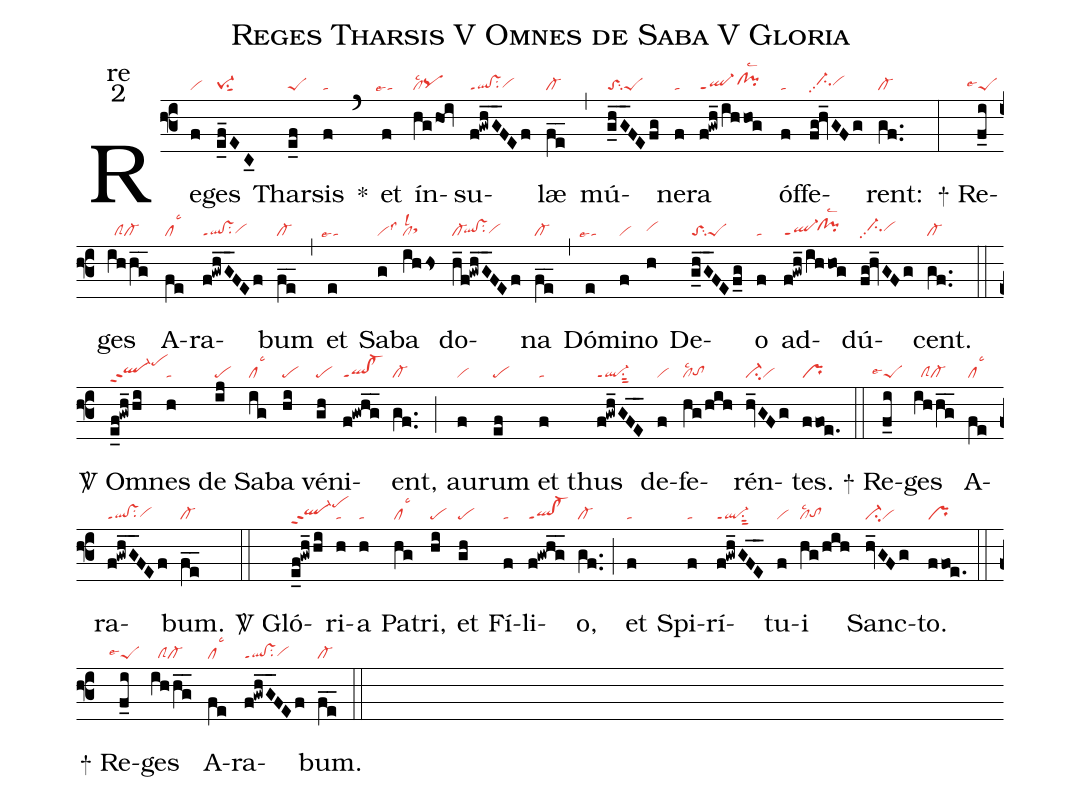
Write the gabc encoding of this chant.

name:Reges Tharsis V Omnes de Saba V Gloria;
office-part:re;
mode:2;
nabc-lines:1;
%%
(f3) Re(f|vi)ges(e_f_EC_0|pe-1su1sut1) Thar(e_f|peS)sis(f|ta) <sp>*</sp>(`) et(f|``talse4) ín(hg/hoi|cllsc2pqhg)su(f!gwhG__FEf|ql!vsppt1su2vihg)læ(fe__|cl-) (,) mú(g_hG__FEfg|toSsu2peS)ne(f|ta)ra(f!gwh_/ihhog|ql-ppt1clhh!pihhlsc2) óf(f|ta)fe(fg!hv_GFg|//ci-hhpp2vihh)rent:(gf..|cl-) (:)
<sp>+</sp> Re(f_i|```peSlse4)ges(ihhg__|//clScl-) A(fe|cllsc3)ra(f!gwhG__FEf|ql!vsppt1su2vihg)bum(fe__|cl-) (,) et(e|``talse4) Sa(g|vilss3)ba(ihhs|cllsl2sthh) do(h_f!gwhG__FEf|cl-`qlhg!vshgsu2vihg)na(fe__|cl-) (,) Dó(e|``talse4)mi(f|vi)no(h|vihh) De(g_hG__FEf_g|toSsu2peS)o(f|ta) ad(f!gwh_/ihhog|ql-ppt1`clhh!pihhlsc2)dú(fg!hv_GFg|//ci-hhpp2vihh)cent.(gf..|cl-) (::)

<sp>V/</sp> Om(e_f!gwh_hi|ql-hhppt2pehk)nes(h|ta) de(ij|pe) Sa(ig|cllsc3)ba(hi|pe) vé(gh|pe)ni(f!gwhg__|ql!cl-ppt1)ent,(gf..|cl-) (;) au(f|vi)rum(ef|pe) et(f|ta) thus(f!gwh_GFE__|ql-ppt1su1sut2) de(f|vi)fe(hg/hih|cllsc2tohg)rén(hv_GFg|ci-vi)tes.(ffoe.|pr) (::)

<sp>+</sp> Re(f_i|```peSlse4)ges(ihhg__|//clScl-) A(fe|cllsc3)ra(f!gwhG__FEf|ql!vsppt1su2vihg)bum.(fe__|cl-) (::)

<sp>V/</sp> Gló(e_f!gwh_hi|ql-hhppt2pehk)ri(h|ta)a(h|ta) Pa(hg|cllsc3)tri,(hi|pe) et(gh|pe) Fí(f|ta)li(f!gwhg__|ql!cl-ppt1)o,(gf..|cl-) (;) et(f|ta) Spi(f|ta)rí(f!gwh_GFE__|ql-ppt1su1sut2)tu(f|vi)i(hg/hih|cllsc2tohg) Sanc(hv_GFg|ci-vi)to.(ffoe.|pr) (::)

<sp>+</sp> Re(f_i|```peSlse4)ges(ihhg__|//clScl-) A(fe|cllsc3)ra(f!gwhG__FEf|ql!vsppt1su2vihg)bum.(fe__|cl-) (::)
